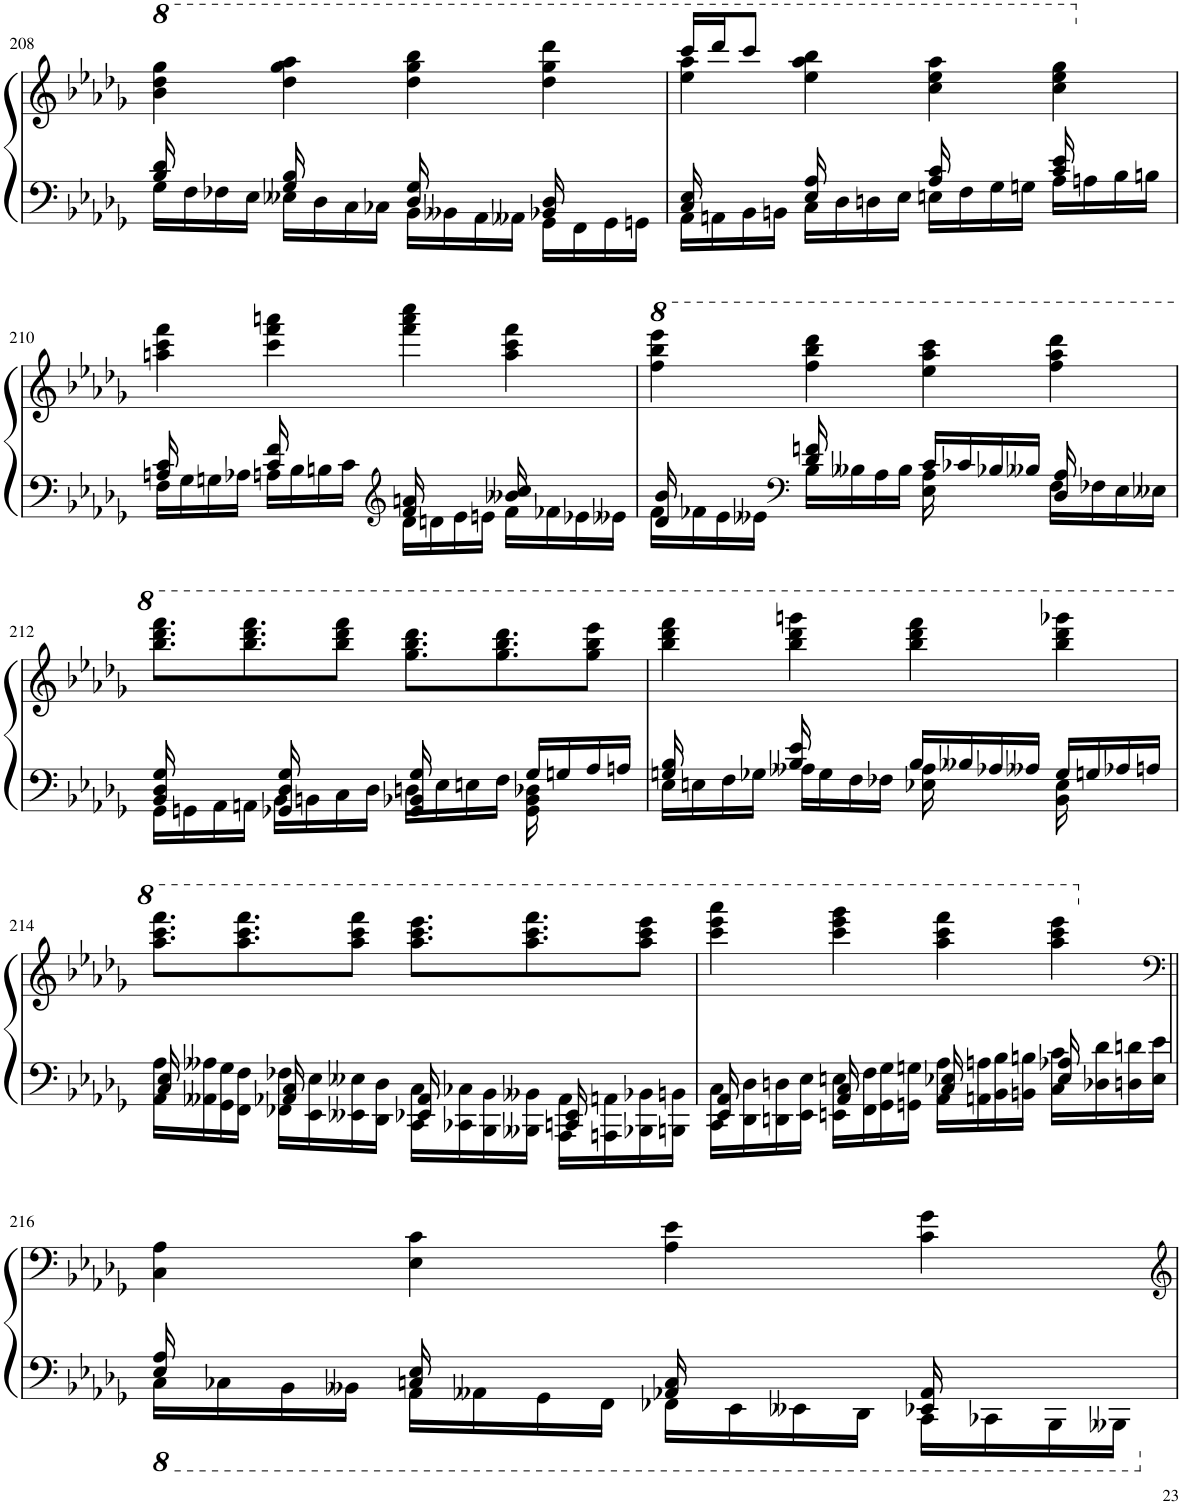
**kern	**kern
*part1	*part1
*staff2	*staff1
*I"Piano	*
*I'Pno.	*
!!LO:PB:g=z
*clefF4	*clefG2
*k[b-e-a-d-g-]	*k[b-e-a-d-g-]
*M4/4	*M4/4
=208	=208
*^	*
*	*	*8va
16G-\LL	16B-/ 16d-/	4bb-\ 4ddd-\ 4ggg-\
16F\	8.ryy	.
16F-X\	.	.
16E-\JJ	.	.
16E--X\LL	16G-/ 16B-/	4ddd-\ 4ggg-\ 4aaa-\
16D-\	8.ryy	.
16C\	.	.
16C-X\JJ	.	.
16BB-\LL	16D-/ 16G-/	4ddd-\ 4ggg-\ 4bbb-\
16BB--X\	8.ryy	.
16AA-\	.	.
16AA--X\JJ	.	.
16GG-\LL	16BB-X/ 16D-/	4ddd-\ 4ggg-\ 4dddd-\
16FF\	8.ryy	.
16GG-\	.	.
16GGn\JJ	.	.
=209	=209	=209
*	*	*^
16AA-\LL	16C/ 16E-/	16cccc/LL	4eee-\ 4aaa-\
16AAn\	8.ryy	16dddd-/J	.
16BB-\	.	8cccc/J	.
16BBn\JJ	.	.	.
16C\LL	16E-/ 16A-/	4eee-\ 4aaa-\ 4bbb-\	2.ryy
16D-\	8.ryy	.	.
16Dn\	.	.	.
16E-\JJ	.	.	.
16En\LL	16A-/ 16c/	4ccc\ 4eee-\ 4aaa-\	.
16F\	8.ryy	.	.
16G-\	.	.	.
16Gn\JJ	.	.	.
16A-\LL	16c/ 16e-/	4ccc\ 4eee-\ 4ggg-\	.
16An\	8.ryy	.	.
16B-\	.	.	.
16Bn\JJ	.	.	.
*	*	*v	*v
!!LO:LB:g=z
=210	=210	=210
*	*	*X8va
16F\LL	16An/ 16c/	4aan\ 4ccc\ 4fff\
16G-\	8.ryy	.
16Gn\	.	.
16A-X\JJ	.	.
16An\LL	16c/ 16f/	4ccc\ 4fff\ 4aaan\
16B-\	8.ryy	.
16Bn\	.	.
16c\JJ	.	.
*clefG2	*	*
16d-\LL	16f/ 16an/	4fff\ 4aaa\ 4cccc\
16dn\	8.ryy	.
16e-\	.	.
16en\JJ	.	.
16f\LL	16b--X/ 16cc/	4aa\ 4ccc\ 4fff\
16f-X\	8.ryy	.
16e-X\	.	.
16e--X\JJ	.	.
=211	=211	=211
*	*	*8va
16f\LL	16d-/ 16b-/	4fff\ 4bbb-\ 4eeee-\
16f-X\	8.ryy	.
16e-\	.	.
16e--X\JJ	.	.
*clefF4	*	*
16B-\LL	16d-/ 16fn/	4fff\ 4bbb-\ 4dddd-\
16B--X\	8.ryy	.
16A-\	.	.
16B--\JJ	.	.
16c/LL	16E-\ 16A-\	4eee-\ 4aaa-\ 4cccc\
16c-X/	8.ryy	.
16B-X/	.	.
16B--X/JJ	.	.
16F\LL	16D-/ 16A-/	4fff\ 4aaa-\ 4dddd-\
16F-X\	8.ryy	.
16E-\	.	.
16E--X\JJ	.	.
!!LO:LB:g=z
=212	=212	=212
16GG-\LL	16BB-/ 16D-/ 16G-/	8.bbb-\ 8.dddd-\ 8.ffff\L
16GGn\	8.ryy	.
16AA-\	.	.
16AAn\JJ	.	8.bbb-\ 8.dddd-\ 8.ffff\
16BB-\LL	16GG-X/ 16D-/ 16G-/	.
16BBn\	8.ryy	.
16C\	.	8bbb-\ 8dddd-\ 8ffff\J
16D-\JJ	.	.
16Dn\LL	16GG-/ 16BB-X/ 16G-/	8.ggg-\ 8.bbb-\ 8.dddd-\L
16E-\	8.ryy	.
16En\	.	.
16F\JJ	.	8.ggg-\ 8.bbb-\ 8.dddd-\
16G-/LL	16GG-\ 16BB-\ 16D-X\	.
16Gn/	8.ryy	.
16A-/	.	8ggg-\ 8bbb-\ 8eeee-\J
16An/JJ	.	.
=213	=213	=213
16E-\LL	16Gn/ 16B-/	4bbb-\ 4dddd-\ 4ffff\
16En\	8.ryy	.
16F\	.	.
16G-X\JJ	.	.
16A--X\LL	16B-/ 16e-/	4bbb-\ 4dddd-\ 4ggggn\
16G-\	8.ryy	.
16F\	.	.
16F-X\JJ	.	.
16B-/LL	16E-X\ 16A--\	4bbb-\ 4dddd-\ 4ffff\
16B--X/	8.ryy	.
16A-X/	.	.
16A--X/JJ	.	.
16G-/LL	16BB-\ 16E-\	4bbb-\ 4dddd-\ 4gggg-X\
16Gn/	8.ryy	.
16A-X/	.	.
16An/JJ	.	.
!!LO:LB:g=z
=214	=214	=214
16AA-\ 16A-\LL	16C/ 16E-/	8.aaa-\ 8.cccc\ 8.ffff\L
16AA--X\ 16A--X\	8.ryy	.
16GG-\ 16G-\	.	.
16FF\ 16F\JJ	.	8.aaa-\ 8.cccc\ 8.ffff\
16FF-X\ 16F-X\LL	16AA-X/ 16C/	.
16EE-\ 16E-\	8.ryy	.
16EE--X\ 16E--X\	.	8aaa-\ 8cccc\ 8ffff\J
16DD-\ 16D-\JJ	.	.
16CC\ 16C\LL	16EE-X/ 16AA-/	8.aaa-\ 8.cccc\ 8.eeee-\L
16CC-X\ 16C-X\	8.ryy	.
16BBB-\ 16BB-\	.	.
16BBB--X\ 16BB--X\JJ	.	8.aaa-\ 8.cccc\ 8.ffff\
16AAA-\ 16AA-\LL	16CCn/ 16EE-/	.
16AAAn\ 16AAn\	8.ryy	.
16BBB-X\ 16BB-X\	.	8aaa-\ 8cccc\ 8eeee-\J
16BBBn\ 16BBn\JJ	.	.
=215	=215	=215
16CC\ 16C\LL	16EE-/ 16AA-/	4cccc\ 4eeee-\ 4aaaa-\
16DD-\ 16D-\	8.ryy	.
16DDn\ 16Dn\	.	.
16EE-\ 16E-\JJ	.	.
16EEn\ 16En\LL	16AA-/ 16C/	4cccc\ 4eeee-\ 4gggg-\
16FF\ 16F\	8.ryy	.
16GG-\ 16G-\	.	.
16GGn\ 16Gn\JJ	.	.
16AA-\ 16A-\LL	16C/ 16E-X/	4aaa-\ 4cccc\ 4ffff\
16AAn\ 16An\	8.ryy	.
16BB-\ 16B-\	.	.
16BBn\ 16Bn\JJ	.	.
16C\ 16c\LL	16E-/ 16A-X/	4aaa-\ 4cccc\ 4eeee-\
16D-X\ 16d-\	8.ryy	.
16Dn\ 16dn\	.	.
16E-\ 16e-\JJ	.	.
!!LO:LB:g=z
=216||	=216||	=216||
*	*	*clefF4
*8ba	*	*
*	*	*X8va
16CC\LL	16EE-/ 16AA-/	4C\ 4A-\
16CC-X\	8.ryy	.
16BBB-\	.	.
16BBB--X\JJ	.	.
16AAA-\LL	16CCn/ 16EE-/	4E-\ 4c\
16AAA--X\	8.ryy	.
16GGG-\	.	.
16FFF\JJ	.	.
16FFF-X\LL	16AAA-X/ 16CC/	4A-\ 4e-\
16EEE-\	8.ryy	.
16EEE--X\	.	.
16DDD-\JJ	.	.
16CCC\LL	16EEE-X/ 16AAA-/	4c\ 4g-\
16CCC-X\	8.ryy	.
16BBBB-\	.	.
16BBBB--X\JJ	.	.
*v	*v	*
*X8ba	*
=	=
*-	*-
